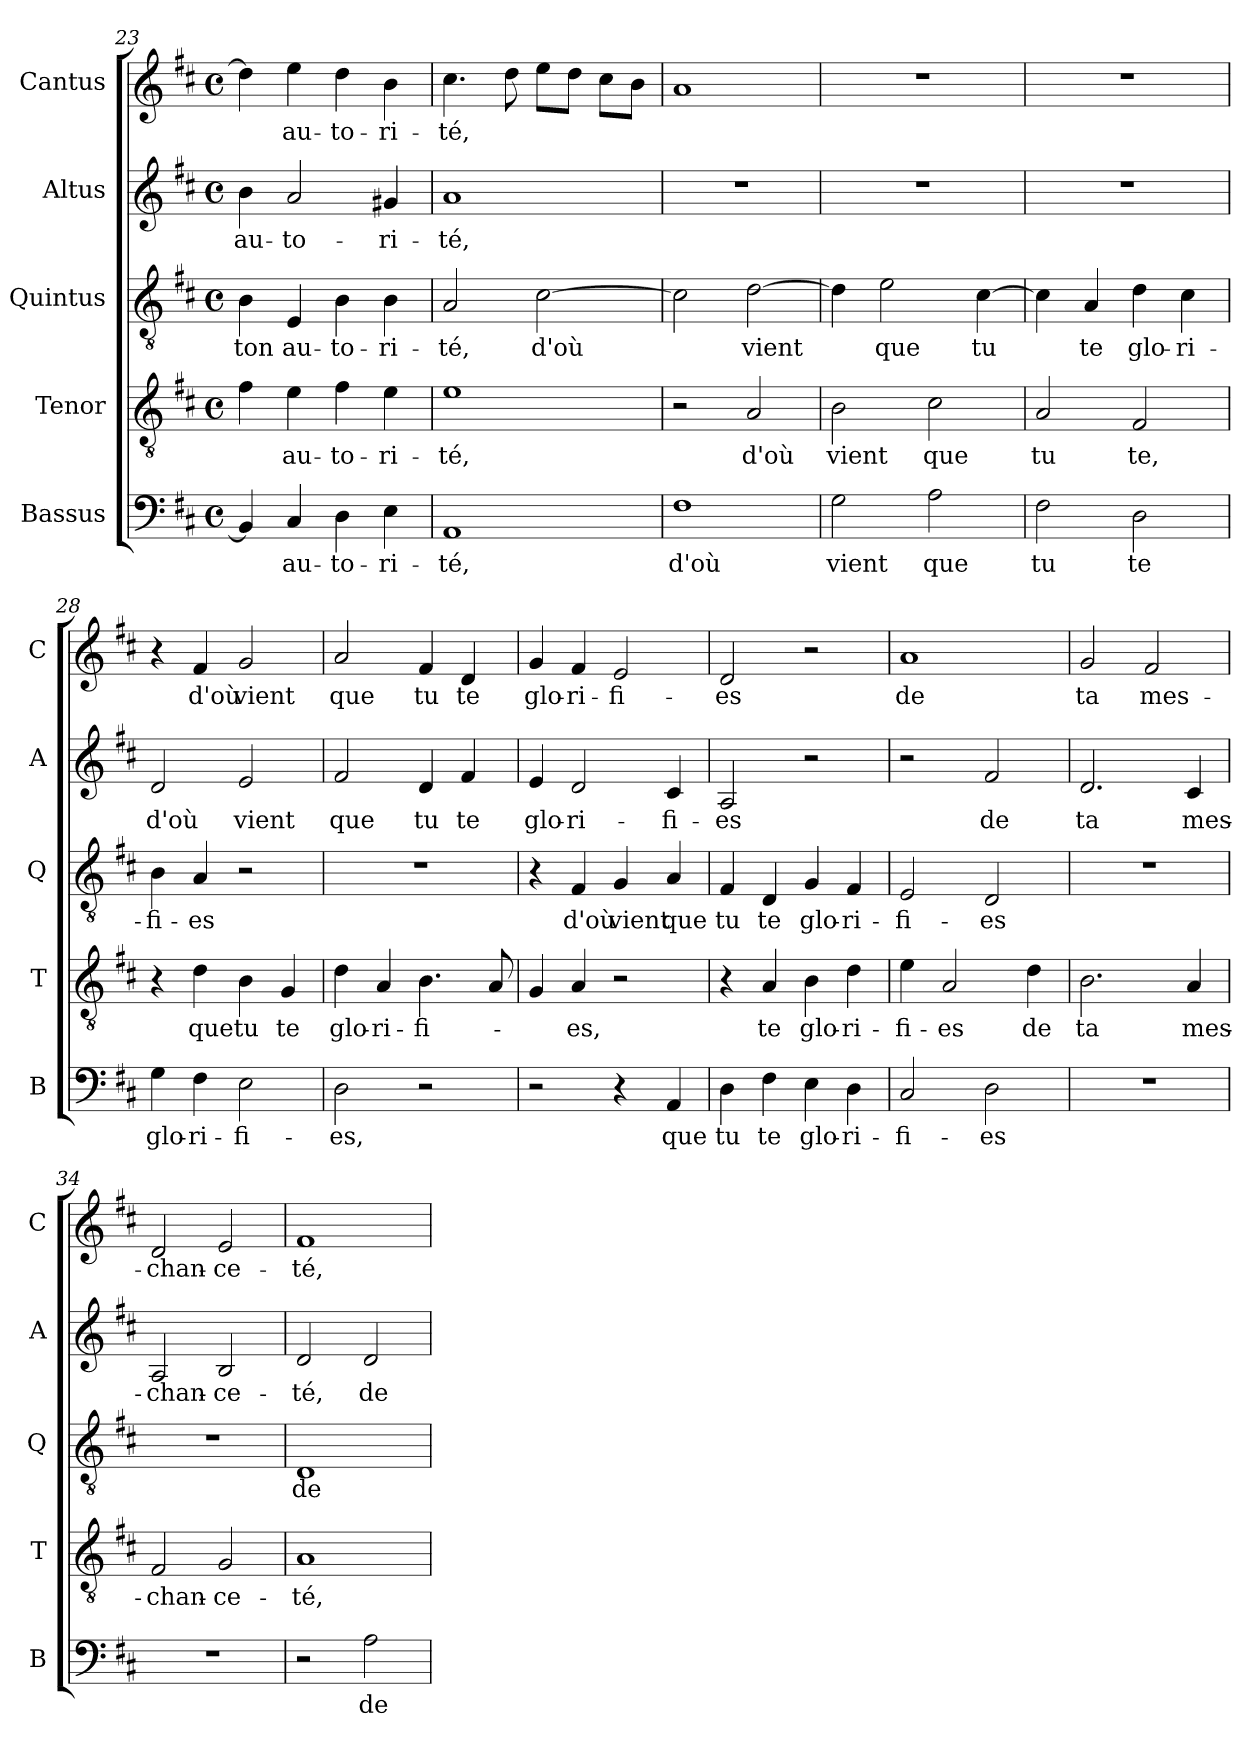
**kern	**text	**kern	**text	**kern	**text	**kern	**text	**kern	**text
*part5	*part5	*part4	*part4	*part3	*part3	*part2	*part2	*part1	*part1
*staff5	*staff5	*staff4	*staff4	*staff3	*staff3	*staff2	*staff2	*staff1	*staff1
*I"Bassus	*	*I"Tenor	*	*I"Quintus	*	*I"Altus	*	*I"Cantus	*
*I'B	*	*I'T	*	*I'Q	*	*I'A	*	*I'C	*
!!LO:LB:g=z
*clefF4	*	*clefGv2	*	*clefGv2	*	*clefG2	*	*clefG2	*
*k[f#c#]	*	*k[f#c#]	*	*k[f#c#]	*	*k[f#c#]	*	*k[f#c#]	*
*D:	*	*D:	*	*D:	*	*D:	*	*D:	*
*M4/4	*	*M4/4	*	*M4/4	*	*M4/4	*	*M4/4	*
*met(c)	*	*met(c)	*	*met(c)	*	*met(c)	*	*met(c)	*
=23	=23	=23	=23	=23	=23	=23	=23	=23	=23
!	!	!	!	!	!LO:LY:b	!	!LO:LY:b	!	!
4BB/]	.	4f#\	.	4B\	ton	4b\	au-	4dd\]	.
!	!LO:LY:b	!	!LO:LY:b	!	!LO:LY:b	!	!LO:LY:b	!	!LO:LY:b
4C#/	au-	4e\	au-	4E/	au-	2a/	-to-	4ee\	au-
!	!LO:LY:b	!	!LO:LY:b	!	!LO:LY:b	!	!	!	!LO:LY:b
4D\	-to-	4f#\	-to-	4B\	-to-	.	.	4dd\	-to-
!	!LO:LY:b	!	!LO:LY:b	!	!LO:LY:b	!	!LO:LY:b	!	!LO:LY:b
4E\	-ri-	4e\	-ri-	4B\	-ri-	4g#X/	-ri-	4b\	-ri-
=24	=24	=24	=24	=24	=24	=24	=24	=24	=24
!	!LO:LY:b	!	!LO:LY:b	!	!LO:LY:b	!	!LO:LY:b	!	!LO:LY:b
1AA	-té,	1e	-té,	2A/	-té,	1a	-té,	4.cc#\	-té,
.	.	.	.	.	.	.	.	8dd\	.
!	!	!	!	!	!LO:LY:b	!	!	!	!
.	.	.	.	[2c#\	d'où	.	.	8ee\L	.
.	.	.	.	.	.	.	.	8dd\J	.
.	.	.	.	.	.	.	.	8cc#\L	.
.	.	.	.	.	.	.	.	8b\J	.
=25	=25	=25	=25	=25	=25	=25	=25	=25	=25
!	!LO:LY:b	!	!	!	!	!	!	!	!
1F#	d'où	2r	.	2c#\]	.	1r	.	1a	.
!	!	!	!LO:LY:b	!	!LO:LY:b	!	!	!	!
.	.	2A/	d'où	[2d\	vient	.	.	.	.
=26	=26	=26	=26	=26	=26	=26	=26	=26	=26
!	!LO:LY:b	!	!LO:LY:b	!	!	!	!	!	!
2G\	vient	2B\	vient	4d\]	.	1r	.	1r	.
!	!	!	!	!	!LO:LY:b	!	!	!	!
.	.	.	.	2e\	que	.	.	.	.
!	!LO:LY:b	!	!LO:LY:b	!	!	!	!	!	!
2A\	que	2c#\	que	.	.	.	.	.	.
!	!	!	!	!	!LO:LY:b	!	!	!	!
.	.	.	.	[4c#\	tu	.	.	.	.
=27	=27	=27	=27	=27	=27	=27	=27	=27	=27
!	!LO:LY:b	!	!LO:LY:b	!	!	!	!	!	!
2F#\	tu	2A/	tu	4c#\]	.	1r	.	1r	.
!	!	!	!	!	!LO:LY:b	!	!	!	!
.	.	.	.	4A/	te	.	.	.	.
!	!LO:LY:b	!	!LO:LY:b	!	!LO:LY:b	!	!	!	!
2D\	te	2F#/	te,	4d\	glo-	.	.	.	.
!	!	!	!	!	!LO:LY:b	!	!	!	!
.	.	.	.	4c#\	-ri-	.	.	.	.
=28	=28	=28	=28	=28	=28	=28	=28	=28	=28
!	!LO:LY:b	!	!	!	!LO:LY:b	!	!LO:LY:b	!	!
4G\	glo-	4r	.	4B\	-fi-	2d/	d'où	4r	.
!	!LO:LY:b	!	!LO:LY:b	!	!LO:LY:b	!	!	!	!LO:LY:b
4F#\	-ri-	4d\	que	4A/	-es	.	.	4f#/	d'où
!	!LO:LY:b	!	!LO:LY:b	!	!	!	!LO:LY:b	!	!LO:LY:b
2E\	-fi-	4B\	tu	2r	.	2e/	vient	2g/	vient
!	!	!	!LO:LY:b	!	!	!	!	!	!
.	.	4G/	te	.	.	.	.	.	.
!!LO:PB:g=z
=29	=29	=29	=29	=29	=29	=29	=29	=29	=29
!	!LO:LY:b	!	!LO:LY:b	!	!	!	!LO:LY:b	!	!LO:LY:b
2D\	-es,	4d\	glo-	1r	.	2f#/	que	2a/	que
!	!	!	!LO:LY:b	!	!	!	!	!	!
.	.	4A/	-ri-	.	.	.	.	.	.
!	!	!	!LO:LY:b	!	!	!	!LO:LY:b	!	!LO:LY:b
2r	.	4.B\	-fi-	.	.	4d/	tu	4f#/	tu
!	!	!	!	!	!	!	!LO:LY:b	!	!LO:LY:b
.	.	.	.	.	.	4f#/	te	4d/	te
.	.	8A/	.	.	.	.	.	.	.
=30	=30	=30	=30	=30	=30	=30	=30	=30	=30
!	!	!	!	!	!	!	!LO:LY:b	!	!LO:LY:b
2r	.	4G/	.	4r	.	4e/	glo-	4g/	glo-
!	!	!	!LO:LY:b	!	!LO:LY:b	!	!LO:LY:b	!	!LO:LY:b
.	.	4A/	-es,	4F#/	d'où	2d/	-ri-	4f#/	-ri-
!	!	!	!	!	!LO:LY:b	!	!	!	!LO:LY:b
4r	.	2r	.	4G/	vient	.	.	2e/	-fi-
!	!LO:LY:b	!	!	!	!LO:LY:b	!	!LO:LY:b	!	!
4AA/	que	.	.	4A/	que	4c#/	-fi-	.	.
=31	=31	=31	=31	=31	=31	=31	=31	=31	=31
!	!LO:LY:b	!	!	!	!LO:LY:b	!	!LO:LY:b	!	!LO:LY:b
4D\	tu	4r	.	4F#/	tu	2A/	-es	2d/	-es
!	!LO:LY:b	!	!LO:LY:b	!	!LO:LY:b	!	!	!	!
4F#\	te	4A/	te	4D/	te	.	.	.	.
!	!LO:LY:b	!	!LO:LY:b	!	!LO:LY:b	!	!	!	!
4E\	glo-	4B\	glo-	4G/	glo-	2r	.	2r	.
!	!LO:LY:b	!	!LO:LY:b	!	!LO:LY:b	!	!	!	!
4D\	-ri-	4d\	-ri-	4F#/	-ri-	.	.	.	.
=32	=32	=32	=32	=32	=32	=32	=32	=32	=32
!	!LO:LY:b	!	!LO:LY:b	!	!LO:LY:b	!	!	!	!LO:LY:b
2C#/	-fi-	4e\	-fi-	2E/	-fi-	2r	.	1a	de
!	!	!	!LO:LY:b	!	!	!	!	!	!
.	.	2A/	-es	.	.	.	.	.	.
!	!LO:LY:b	!	!	!	!LO:LY:b	!	!LO:LY:b	!	!
2D\	-es	.	.	2D/	-es	2f#/	de	.	.
!	!	!	!LO:LY:b	!	!	!	!	!	!
.	.	4d\	de	.	.	.	.	.	.
=33	=33	=33	=33	=33	=33	=33	=33	=33	=33
!	!	!	!LO:LY:b	!	!	!	!LO:LY:b	!	!LO:LY:b
1r	.	2.B\	ta	1r	.	2.d/	ta	2g/	ta
!	!	!	!	!	!	!	!	!	!LO:LY:b
.	.	.	.	.	.	.	.	2f#/	mes-
!	!	!	!LO:LY:b	!	!	!	!LO:LY:b	!	!
.	.	4A/	mes-	.	.	4c#/	mes-	.	.
=34	=34	=34	=34	=34	=34	=34	=34	=34	=34
!	!	!	!LO:LY:b	!	!	!	!LO:LY:b	!	!LO:LY:b
1r	.	2F#/	-chan-	1r	.	2A/	-chan-	2d/	-chan-
!	!	!	!LO:LY:b	!	!	!	!LO:LY:b	!	!LO:LY:b
.	.	2G/	-ce-	.	.	2B/	-ce-	2e/	-ce-
!!LO:LB:g=z
=35	=35	=35	=35	=35	=35	=35	=35	=35	=35
!	!	!	!LO:LY:b	!	!LO:LY:b	!	!LO:LY:b	!	!LO:LY:b
2r	.	1A	-té,	1D	de	2d/	-té,	1f#	-té,
!	!LO:LY:b	!	!	!	!	!	!LO:LY:b	!	!
2A\	de	.	.	.	.	2d/	de	.	.
=	=	=	=	=	=	=	=	=	=
*-	*-	*-	*-	*-	*-	*-	*-	*-	*-
